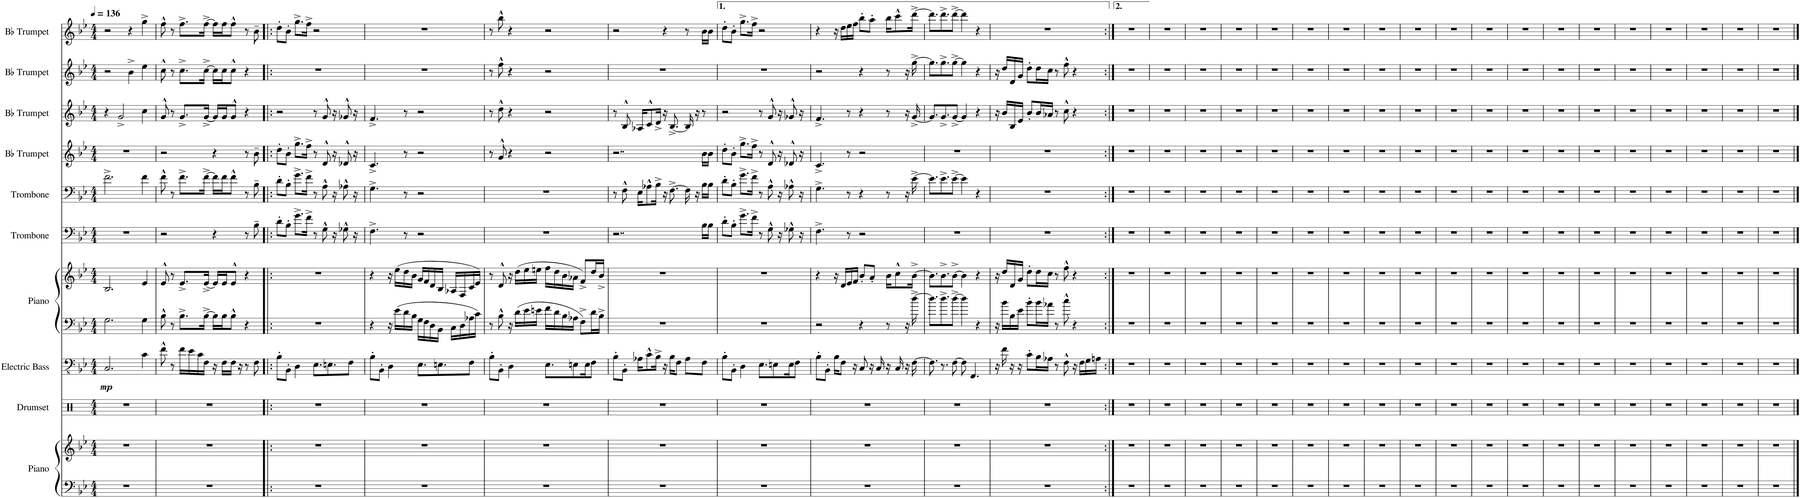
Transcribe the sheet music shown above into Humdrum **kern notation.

**kern	**kern	**kern	**kern	**dynam	**kern	**kern	**kern	**kern	**kern	**kern	**kern	**kern
*part10	*part10	*part9	*part8	*part8	*part7	*part7	*part6	*part5	*part4	*part3	*part2	*part1
*staff12	*staff11	*staff10	*staff9	*staff9	*staff8	*staff7	*staff6	*staff5	*staff4	*staff3	*staff2	*staff1
*I"Piano	*	*I"Drumset	*I"Electric Bass	*	*I"Piano	*	*I"Trombone	*I"Trombone	*I"Bb Trumpet	*I"Bb Trumpet	*I"Bb Trumpet	*I"Bb Trumpet
*I'Pno.	*	*I'Drs.	*I'El. B.	*	*I'Pno.	*	*I'Tbn.	*I'Tbn.	*I'Bb Tpt.	*I'Bb Tpt.	*I'Bb Tpt.	*I'Bb Tpt.
*clefF4	*clefG2	*clefX	*clefFv4	*	*clefF4	*clefG2	*clefF4	*clefF4	*clefG2	*clefG2	*clefG2	*clefG2
*	*	*	*	*	*	*	*ITrd1c2	*	*ITrd1c2	*	*	*
*k[b-e-]	*k[b-e-]	*k[]	*k[b-e-]	*	*k[b-e-]	*k[b-e-]	*k[b-e-]	*k[b-e-]	*k[b-e-]	*k[b-e-]	*k[b-e-]	*k[b-e-]
*M4/4	*M4/4	*M4/4	*M4/4	*	*M4/4	*M4/4	*M4/4	*M4/4	*M4/4	*M4/4	*M4/4	*M4/4
*MM136	*MM136	*MM136	*MM136	*	*MM136	*MM136	*MM136	*MM136	*MM136	*MM136	*MM136	*MM136
=1	=1	=1	=1	=1	=1	=1	=1	=1	=1	=1	=1	=1
!	!	!	!	!LO:DY:b	!	!	!	!	!	!	!	!
1r	1r	1r	2.CC/	mp	2.G\	2.B-/	1r	2.f^\	1r	4r	2r	2r
.	.	.	.	.	.	.	.	.	.	2g^/	.	.
.	.	.	.	.	.	.	.	.	.	.	4b-^\	4r
.	.	.	4C\	.	4G\	4e-/	.	4f\	.	4cc\	4ee-\	4gg^\
=2	=2	=2	=2	=2	=2	=2	=2	=2	=2	=2	=2	=2
1r	1r	1r	8F^^\	.	8B-^^\	8e-^^/	2r	8f^^\	2r	8g^^/	8cc^^\	8ff^^\
.	.	.	8r	.	8r	8r	.	8r	.	8r	8r	8r
.	.	.	16F\LL	.	8.B-^\L	8.e-^/L	.	8.f^\L	.	8.g^/L	8.cc^\L	8.ff^\L
.	.	.	16E-\	.	.	.	.	.	.	.	.	.
.	.	.	16C\	.	.	.	.	.	.	.	.	.
.	.	.	16FF\JJ	.	[16B-^\Jk	[16e-^/Jk	.	[16f^\Jk	.	[16g^/Jk	[16cc^\Jk	[16ff^\Jk
.	.	.	16r	.	16B-\LL]	16e-/LL]	4r	16f\LL]	4r	16g/LL]	16cc\LL]	16ff\LL]
.	.	.	16FF\LL	.	16B-\J	16e-/J	.	16f\J	.	16g/J	16cc\J	16ff\J
.	.	.	16FF\JJ	.	8B-^^\J	8e-^^/J	.	8f^^\J	.	8g^^/J	8cc^^\J	8ff^^\J
.	.	.	16r	.	.	.	.	.	.	.	.	.
.	.	.	8r	.	4r	4r	8r	8r	8r	4r	4r	8r
.	.	.	8FF\	.	.	.	8B-~\	8B-~\	8b-~\	.	.	8b-~\
=3!|:	=3!|:	=3!|:	=3!|:	=3!|:	=3!|:	=3!|:	=3!|:	=3!|:	=3!|:	=3!|:	=3!|:	=3!|:
1r	1r	1r	8BB-'\L	.	1r	1r	8d'\L	8d'\L	8dd'\L	2r	1r	8dd'\L
.	.	.	8BBB-'\J	.	.	.	8B-'\J	8B-'\J	8b-'\J	.	.	8b-'\J
.	.	.	4DD\	.	.	.	8.g^\L	8.g^\L	8.gg^\L	.	.	8.gg^\L
.	.	.	.	.	.	.	16f^\Jk	16f^\Jk	16ff^\Jk	.	.	16ff^\Jk
.	.	.	8.EE-\L	.	.	.	8r	8r	8r	8r	.	2r
.	.	.	.	.	.	.	8G^^\	8A^^\	8d^^/	8g^^/	.	.
.	.	.	8.EEn\	.	.	.	.	.	.	.	.	.
.	.	.	.	.	.	.	16r	16r	16r	16r	.	.
.	.	.	.	.	.	.	8G-X^^\	8A-X^^\	8d-X^^/	8g-X^^/	.	.
.	.	.	8FF\J	.	.	.	.	.	.	.	.	.
.	.	.	.	.	.	.	16r	16r	16r	16r	.	.
=4	=4	=4	=4	=4	=4	=4	=4	=4	=4	=4	=4	=4
1r	1r	1r	8BB-'\L	.	4r	4r	4.F^\	4.G^\	4.c^/	4.f^/	1r	1r
.	.	.	8BBB-'\J	.	.	.	.	.	.	.	.	.
.	.	.	4DD\	.	16r	16r	.	.	.	.	.	.
.	.	.	.	.	16e-\LL	(16ee-\LL	.	.	.	.	.	.
.	.	.	.	.	16d\	16dd\	8r	8r	8r	8r	.	.
.	.	.	.	.	16B-\JJ	16b-\JJ	.	.	.	.	.	.
.	.	.	8.EE-\L	.	16G\LL	16g/LL	2r	2r	2r	2r	.	.
.	.	.	.	.	16F\	16f/	.	.	.	.	.	.
.	.	.	.	.	16D\	16d/	.	.	.	.	.	.
.	.	.	8.EEn\	.	16BB-\JJ	16B-/JJ	.	.	.	.	.	.
.	.	.	.	.	16C\LL	16A-X/LL	.	.	.	.	.	.
.	.	.	.	.	16D\	16F/	.	.	.	.	.	.
.	.	.	8FF\J	.	16A-X\	16c/	.	.	.	.	.	.
.	.	.	.	.	16c\JJ	16e-/JJ)	.	.	.	.	.	.
=5	=5	=5	=5	=5	=5	=5	=5	=5	=5	=5	=5	=5
1r	1r	1r	8BB-'\L	.	8r	8r	1r	1r	8r	8r	8r	8r
.	.	.	8BBB-'\J	.	8B-^^\	8d^^/	.	.	8g^^/	8dd^^\	8ff^^\	8bb-^^\
.	.	.	4DD\	.	16r	16r	.	.	4r	4r	4r	4r
.	.	.	.	.	16d\LL	(16dd\LL	.	.	.	.	.	.
.	.	.	.	.	16e-\	16ee-\	.	.	.	.	.	.
.	.	.	.	.	16en\JJ	16een\JJ	.	.	.	.	.	.
.	.	.	8.EE-\L	.	16f\LL	16ff\LL	.	.	2r	2r	2r	2r
.	.	.	.	.	16d\	16dd\	.	.	.	.	.	.
.	.	.	.	.	16B-\	16b-\	.	.	.	.	.	.
.	.	.	8EEn\	.	16A-X\JJ	16a-X\JJ	.	.	.	.	.	.
.	.	.	.	.	8F^\L	8f^/L)	.	.	.	.	.	.
.	.	.	16EE\K	.	.	.	.	.	.	.	.	.
.	.	.	8FF\J	.	16d\L	16dd/L	.	.	.	.	.	.
.	.	.	.	.	16B-^\JJ	16b-^/JJ	.	.	.	.	.	.
=6	=6	=6	=6	=6	=6	=6	=6	=6	=6	=6	=6	=6
1r	1r	1r	8BB-'\L	.	1r	1r	2..r	8r	2..r	8r	1r	2r
.	.	.	8BBB-'\J	.	.	.	.	8F^^\	.	8B-^^/	.	.
.	.	.	16AA-X\KL	.	.	.	.	16E-\KL	.	16A-X/KL	.	.
.	.	.	8C^^\	.	.	.	.	8A-X^^\	.	8c^^/	.	.
.	.	.	16BB-^\Jk	.	.	.	.	16B-^\Jk	.	16d^/Jk	.	.
.	.	.	16r	.	.	.	.	16r	.	16r	.	4r
.	.	.	16BB-\KL	.	.	.	.	[8.F^\	.	[8.B-^/	.	.
.	.	.	8FF\J	.	.	.	.	.	.	.	.	.
.	.	.	8AA-\L	.	.	.	.	16F\]	.	16B-/]	.	8r
.	.	.	.	.	.	.	.	16r	.	16r	.	.
.	.	.	8FF\J	.	.	.	16B-\LL	16B-\LL	16b-\LL	8r	.	16b-\LL
.	.	.	.	.	.	.	16B-\JJ	16B-\JJ	16b-\JJ	.	.	16b-\JJ
=7	=7	=7	=7	=7	=7	=7	=7	=7	=7	=7	=7	=7
1r	1r	1r	8BB-'\L	.	1r	1r	8d'\L	8d'\L	8dd'\L	2r	1r	8dd'\L
.	.	.	8BBB-'\J	.	.	.	8B-'\J	8B-'\J	8b-'\J	.	.	8b-'\J
.	.	.	4DD\	.	.	.	8.g^\L	8.g^\L	8.gg^\L	.	.	8.gg^\L
.	.	.	.	.	.	.	16f^\Jk	16f^\Jk	16ff^\Jk	.	.	16ff^\Jk
.	.	.	8.EE-\L	.	.	.	8r	8r	8r	8r	.	2r
.	.	.	.	.	.	.	8G^^\	8A^^\	8d^^/	8g^^/	.	.
.	.	.	8EEn\	.	.	.	.	.	.	.	.	.
.	.	.	.	.	.	.	16r	16r	16r	16r	.	.
.	.	.	16EE\K	.	.	.	8G-X^^\	8A-X^^\	8d-X^^/	8g-X^^/	.	.
.	.	.	8FF\J	.	.	.	.	.	.	.	.	.
.	.	.	.	.	.	.	16r	16r	16r	16r	.	.
=8	=8	=8	=8	=8	=8	=8	=8	=8	=8	=8	=8	=8
1r	1r	1r	8BB-'\L	.	2r	4r	4.F^\	4.G^\	4.c^/	4.f^/	2r	4r
.	.	.	8BBB-'\J	.	.	.	.	.	.	.	.	.
.	.	.	16BB-\KL	.	.	16r	.	.	.	.	.	16r
.	.	.	8FF\J	.	.	16d/LL	.	.	.	.	.	16dd\LL
.	.	.	.	.	.	16e-/	8r	8r	8r	8r	.	16ee-\
.	.	.	16r	.	.	16f/JJ	.	.	.	.	.	16ff\JJ
.	.	.	8CC/	.	4r	8b-'/L	2r	4r	2r	4r	4r	8bb-'\L
.	.	.	16r	.	.	8a'/J	.	.	.	.	.	8aa'\J
.	.	.	16CC/	.	.	.	.	.	.	.	.	.
.	.	.	16r	.	8r	16b-\KL	.	8r	.	8r	8r	16bb-\KL
.	.	.	16CC/	.	.	8cc^^\	.	.	.	.	.	8ccc^^\
.	.	.	16r	.	16r	.	.	16r	.	16r	16r	.
.	.	.	[16FF\	.	[16dd^\	[16b-^\Jk	.	[16e-^\	.	[16g^/	[16gg^\	[16ddd^\Jk
=9	=9	=9	=9	=9	=9	=9	=9	=9	=9	=9	=9	=9
1r	1r	1r	8.FF\]	.	8.dd\L]	8.b-\L]	1r	8.e-\L]	1r	8.g/L]	8.gg\L]	8.ddd\L]
.	.	.	8.r	.	8.dd^\	8.b-^\	.	8.e-^\	.	8.g^/	8.gg^\	8.ddd^\
.	.	.	[8FF\	.	[8dd^\J	[8b-^\J	.	[8e-^\J	.	[8g^/J	[8gg^\J	[8ddd^\J
.	.	.	8FF\]	.	4dd\]	4b-\]	.	4e-\]	.	4g/]	4gg\]	4ddd\]
.	.	.	4.FFF/	.	.	.	.	.	.	.	.	.
.	.	.	.	.	4r	4r	.	4r	.	4r	4r	4r
=10	=10	=10	=10	=10	=10	=10	=10	=10	=10	=10	=10	=10
1r	1r	1r	16r	.	16r	16r	1r	1r	1r	16r	16r	1r
.	.	.	16F\	.	16b-\LL	16dd/LL	.	.	.	16b-/LL	16dd/LL	.
.	.	.	16r	.	16B-\	16d/	.	.	.	16B-/	16d/	.
.	.	.	16r	.	16e-\JJ	16g/JJ	.	.	.	16e-/JJ	16g/JJ	.
.	.	.	8C'\L	.	8b-'\L	8dd'\L	.	.	.	8b-'/L	8dd'\L	.
.	.	.	16BB-\L	.	16b-\L	16dd\L	.	.	.	16b-/L	16dd\L	.
.	.	.	16AA-X\JJ	.	16a-X\JJ	16cc\JJ	.	.	.	16a-X/JJ	16cc\JJ	.
.	.	.	8r	.	8r	8r	.	.	.	8r	8r	.
.	.	.	8FF^^\	.	8cc^^\	8ff^^\	.	.	.	8cc^^\	8ff^^\	.
.	.	.	16r	.	4r	4r	.	.	.	4r	4r	.
.	.	.	16FF\LL	.	.	.	.	.	.	.	.	.
.	.	.	16GG\	.	.	.	.	.	.	.	.	.
.	.	.	16AAn\JJ	.	.	.	.	.	.	.	.	.
=11:|!	=11:|!	=11:|!	=11:|!	=11:|!	=11:|!	=11:|!	=11:|!	=11:|!	=11:|!	=11:|!	=11:|!	=11:|!
1r	1r	1r	1r	.	1r	1r	1r	1r	1r	1r	1r	1r
=12	=12	=12	=12	=12	=12	=12	=12	=12	=12	=12	=12	=12
1r	1r	1r	1r	.	1r	1r	1r	1r	1r	1r	1r	1r
=13	=13	=13	=13	=13	=13	=13	=13	=13	=13	=13	=13	=13
1r	1r	1r	1r	.	1r	1r	1r	1r	1r	1r	1r	1r
=14	=14	=14	=14	=14	=14	=14	=14	=14	=14	=14	=14	=14
1r	1r	1r	1r	.	1r	1r	1r	1r	1r	1r	1r	1r
=15	=15	=15	=15	=15	=15	=15	=15	=15	=15	=15	=15	=15
1r	1r	1r	1r	.	1r	1r	1r	1r	1r	1r	1r	1r
=16	=16	=16	=16	=16	=16	=16	=16	=16	=16	=16	=16	=16
1r	1r	1r	1r	.	1r	1r	1r	1r	1r	1r	1r	1r
=17	=17	=17	=17	=17	=17	=17	=17	=17	=17	=17	=17	=17
1r	1r	1r	1r	.	1r	1r	1r	1r	1r	1r	1r	1r
=18	=18	=18	=18	=18	=18	=18	=18	=18	=18	=18	=18	=18
1r	1r	1r	1r	.	1r	1r	1r	1r	1r	1r	1r	1r
=19	=19	=19	=19	=19	=19	=19	=19	=19	=19	=19	=19	=19
1r	1r	1r	1r	.	1r	1r	1r	1r	1r	1r	1r	1r
=20	=20	=20	=20	=20	=20	=20	=20	=20	=20	=20	=20	=20
1r	1r	1r	1r	.	1r	1r	1r	1r	1r	1r	1r	1r
=21	=21	=21	=21	=21	=21	=21	=21	=21	=21	=21	=21	=21
1r	1r	1r	1r	.	1r	1r	1r	1r	1r	1r	1r	1r
=22	=22	=22	=22	=22	=22	=22	=22	=22	=22	=22	=22	=22
1r	1r	1r	1r	.	1r	1r	1r	1r	1r	1r	1r	1r
=23	=23	=23	=23	=23	=23	=23	=23	=23	=23	=23	=23	=23
1r	1r	1r	1r	.	1r	1r	1r	1r	1r	1r	1r	1r
=24	=24	=24	=24	=24	=24	=24	=24	=24	=24	=24	=24	=24
1r	1r	1r	1r	.	1r	1r	1r	1r	1r	1r	1r	1r
=25	=25	=25	=25	=25	=25	=25	=25	=25	=25	=25	=25	=25
1r	1r	1r	1r	.	1r	1r	1r	1r	1r	1r	1r	1r
=26	=26	=26	=26	=26	=26	=26	=26	=26	=26	=26	=26	=26
1r	1r	1r	1r	.	1r	1r	1r	1r	1r	1r	1r	1r
=27	=27	=27	=27	=27	=27	=27	=27	=27	=27	=27	=27	=27
1r	1r	1r	1r	.	1r	1r	1r	1r	1r	1r	1r	1r
=28	=28	=28	=28	=28	=28	=28	=28	=28	=28	=28	=28	=28
1r	1r	1r	1r	.	1r	1r	1r	1r	1r	1r	1r	1r
=29	=29	=29	=29	=29	=29	=29	=29	=29	=29	=29	=29	=29
1r	1r	1r	1r	.	1r	1r	1r	1r	1r	1r	1r	1r
==	==	==	==	==	==	==	==	==	==	==	==	==
*-	*-	*-	*-	*-	*-	*-	*-	*-	*-	*-	*-	*-
